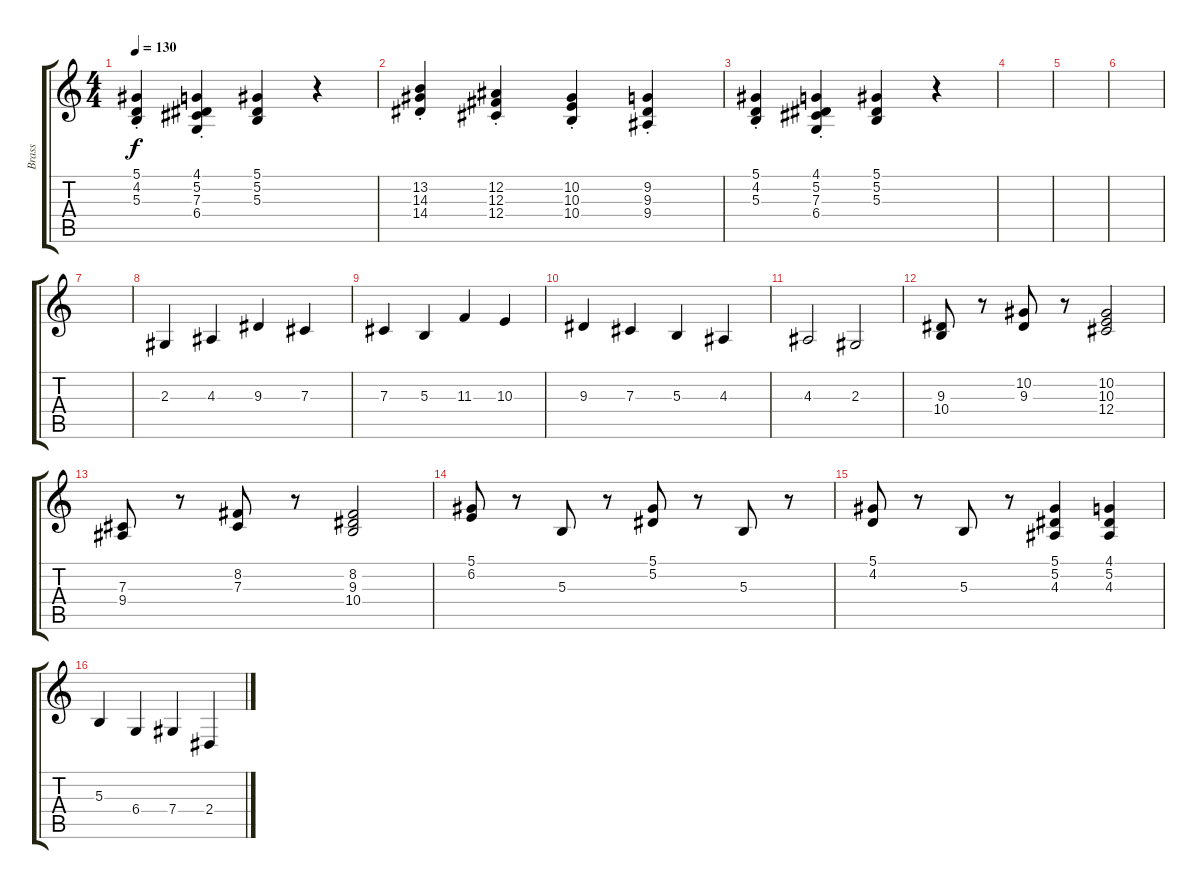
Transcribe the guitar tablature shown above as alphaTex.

\track ("Brass" "Brass") {instrument brasssection}
\staff {score tabs}
\tuning (Eb4 Bb3 Gb3 Db3 Ab2 Eb2) {hide}
\ts (4 4)
\tempo 130
\clef g2
\ks c
(5.1{st} 4.2{st} 5.3{st}).4{dy f} (4.1{st} 5.2{st} 7.3{st} 6.4{st}).4 (5.1 5.2 5.3).4 r.4 |
(13.2{st} 14.3{st} 14.4{st}).4 (12.2{st} 12.3{st} 12.4{st}).4 (10.2{st} 10.3{st} 10.4{st}).4 (9.2{st} 9.3{st} 9.4{st}).4 |
(5.1{st} 4.2{st} 5.3{st}).4 (4.1{st} 5.2{st} 7.3{st} 6.4{st}).4 (5.1 5.2 5.3).4 r.4 |
|
|
|
|
2.3.4 4.3.4 9.3.4 7.3.4 |
7.3.4 5.3.4 11.3.4 10.3.4 |
9.3.4 7.3.4 5.3.4 4.3.4 |
4.3.2 2.3.2 |
(9.3 10.4).8 r.8 (10.2 9.3).8 r.8 (10.2 10.3 12.4).2 |
(7.3 9.4).8 r.8 (8.2 7.3).8 r.8 (8.2 9.3 10.4).2 |
(5.1 6.2).8 r.8 5.3.8 r.8 (5.1 5.2).8 r.8 5.3.8 r.8 |
(5.1 4.2).8 r.8 5.3.8 r.8 (5.1 5.2 4.3).4 (4.1 5.2 4.3).4 |
5.3.4 6.4.4 7.4.4 2.4.4
